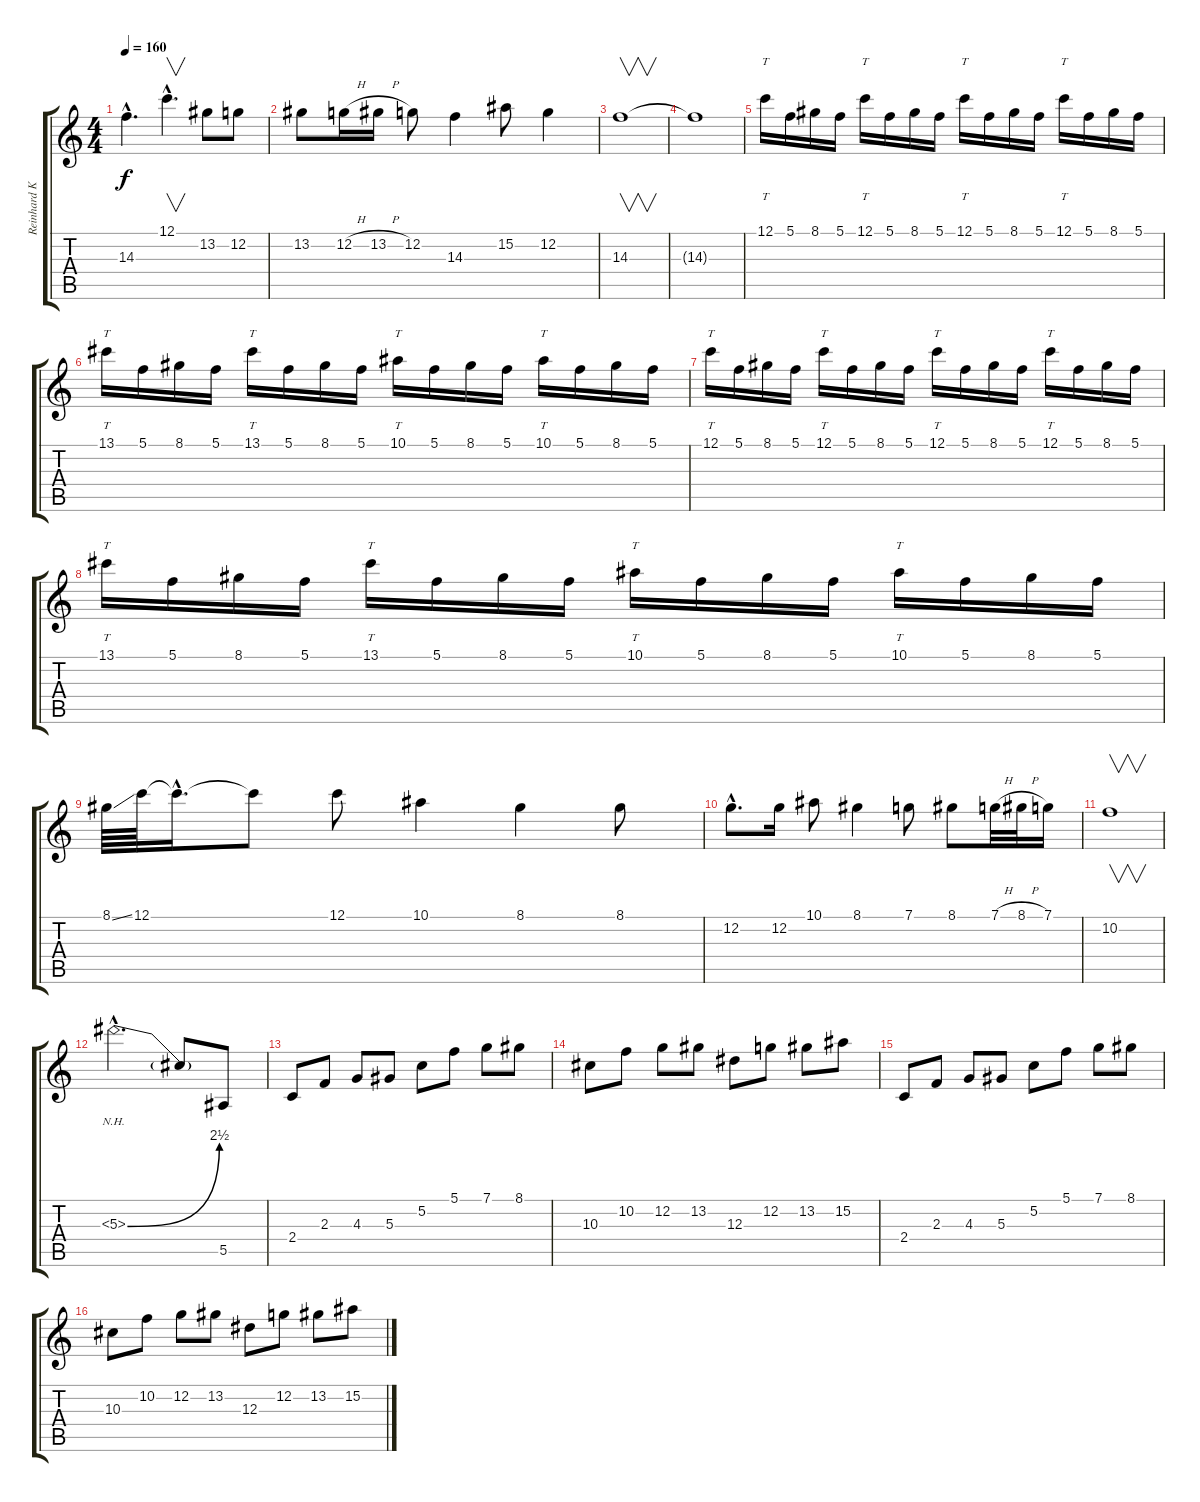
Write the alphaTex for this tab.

\track ("Reinhard Klein" "Reinhard K") {instrument distortionguitar}
\staff {score tabs}
\tuning (C4 G3 Eb3 Bb2 F2 C2) {hide}
\ts (4 4)
\tempo 160
\clef g2
\ks c
14.3{hac}.4{d dy f} 12.1{hac}.4{v d} 13.2.8 12.2.8 |
13.2.8 12.2{h}.16 13.2{h}.16 12.2.8 14.3.4 15.2.8 12.2.4 |
14.3.1{v} |
14.3{t}.1 |
12.1.16{tt} 5.1.16 8.1.16 5.1.16 12.1.16{tt} 5.1.16 8.1.16 5.1.16 12.1.16{tt} 5.1.16 8.1.16 5.1.16 12.1.16{tt} 5.1.16 8.1.16 5.1.16 |
13.1.16{tt} 5.1.16 8.1.16 5.1.16 13.1.16{tt} 5.1.16 8.1.16 5.1.16 10.1.16{tt} 5.1.16 8.1.16 5.1.16 10.1.16{tt} 5.1.16 8.1.16 5.1.16 |
12.1.16{tt} 5.1.16 8.1.16 5.1.16 12.1.16{tt} 5.1.16 8.1.16 5.1.16 12.1.16{tt} 5.1.16 8.1.16 5.1.16 12.1.16{tt} 5.1.16 8.1.16 5.1.16 |
13.1.16{tt} 5.1.16 8.1.16 5.1.16 13.1.16{tt} 5.1.16 8.1.16 5.1.16 10.1.16{tt} 5.1.16 8.1.16 5.1.16 10.1.16{tt} 5.1.16 8.1.16 5.1.16 |
8.1{ss}.64 12.1.64 12.1{hac t}.16{d} 12.1{t}.8 12.1.8 10.1.4 8.1.4 8.1.8 |
12.2{hac}.8{d} 12.2.16 10.1.8 8.1.4 7.1.8 8.1.8 7.1{h}.32 8.1{h}.32 7.1.16 |
10.2.1{v} |
5.3{be (bend 0 0 60 10) nh hac}.2{d} 5.3{t}.8 5.5.8 |
2.4.8 2.3.8 4.3.8 5.3.8 5.2.8 5.1.8 7.1.8 8.1.8 |
10.3.8 10.2.8 12.2.8 13.2.8 12.3.8 12.2.8 13.2.8 15.2.8 |
2.4.8 2.3.8 4.3.8 5.3.8 5.2.8 5.1.8 7.1.8 8.1.8 |
10.3.8 10.2.8 12.2.8 13.2.8 12.3.8 12.2.8 13.2.8 15.2.8
